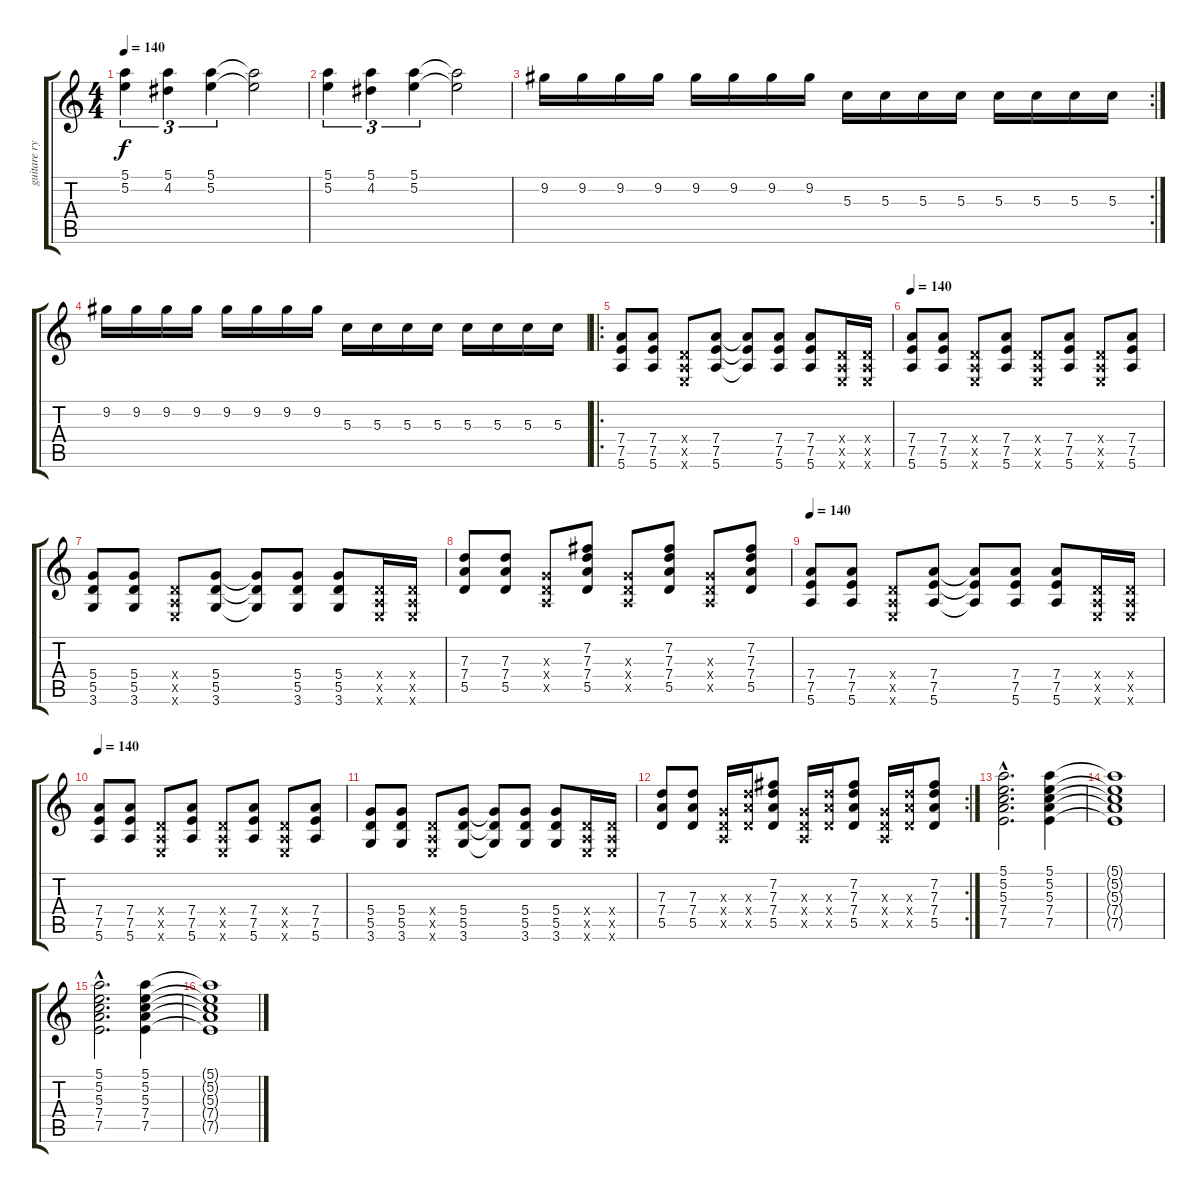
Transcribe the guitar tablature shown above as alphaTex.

\track ("guitare rythmique" "guitare ry") {instrument acousticguitarnylon}
\staff {score tabs}
\tuning (E4 B3 G3 D3 A2 E2) {hide}
\ts (4 4)
\tempo 140
\clef g2
\ks c
(5.1 5.2).4{tu (3 2) dy f} (5.1 4.2).4{tu (3 2)} (5.1 5.2).4{tu (3 2)} (5.1{t} 5.2{t}).2 |
(5.1 5.2).4{tu (3 2)} (5.1 4.2).4{tu (3 2)} (5.1 5.2).4{tu (3 2)} (5.1{t} 5.2{t}).2 |
\rc 2
9.2.16 9.2.16 9.2.16 9.2.16 9.2.16 9.2.16 9.2.16 9.2.16 5.3.16 5.3.16 5.3.16 5.3.16 5.3.16 5.3.16 5.3.16 5.3.16 |
9.2.16 9.2.16 9.2.16 9.2.16 9.2.16 9.2.16 9.2.16 9.2.16 5.3.16 5.3.16 5.3.16 5.3.16 5.3.16 5.3.16 5.3.16 5.3.16 |
\ro
(7.4 7.5 5.6).8{volume 16 balance 8 instrument distortionguitar} (7.4 7.5 5.6).8 (0.4{x} 0.5{x} 0.6{x}).8 (7.4 7.5 5.6).8 (7.4{t} 7.5{t} 5.6{t}).8 (7.4 7.5 5.6).8 (7.4 7.5 5.6).8 (0.4{x} 0.5{x} 0.6{x}).16 (0.4{x} 0.5{x} 0.6{x}).16 |
\tempo 140
(7.4 7.5 5.6).8 (7.4 7.5 5.6).8 (0.4{x} 0.5{x} 0.6{x}).8 (7.4 7.5 5.6).8 (0.4{x} 0.5{x} 0.6{x}).8 (7.4 7.5 5.6).8 (0.4{x} 0.5{x} 0.6{x}).8 (7.4 7.5 5.6).8 |
(5.4 5.5 3.6).8{instrument distortionguitar} (5.4 5.5 3.6).8 (0.4{x} 0.5{x} 0.6{x}).8 (5.4 5.5 3.6).8 (5.4{t} 5.5{t} 3.6{t}).8 (5.4 5.5 3.6).8 (5.4 5.5 3.6).8 (0.4{x} 0.5{x} 0.6{x}).16 (0.4{x} 0.5{x} 0.6{x}).16 |
(7.3 7.4 5.5).8 (7.3 7.4 5.5).8 (0.3{x} 0.4{x} 0.5{x}).8 (7.2 7.3 7.4 5.5).8 (0.3{x} 0.4{x} 0.5{x}).8 (7.2 7.3 7.4 5.5).8 (0.3{x} 0.4{x} 0.5{x}).8 (7.2 7.3 7.4 5.5).8 |
\tempo 140
(7.4 7.5 5.6).8{instrument distortionguitar} (7.4 7.5 5.6).8 (0.4{x} 0.5{x} 0.6{x}).8 (7.4 7.5 5.6).8 (7.4{t} 7.5{t} 5.6{t}).8 (7.4 7.5 5.6).8 (7.4 7.5 5.6).8 (0.4{x} 0.5{x} 0.6{x}).16 (0.4{x} 0.5{x} 0.6{x}).16 |
\tempo 140
(7.4 7.5 5.6).8 (7.4 7.5 5.6).8 (0.4{x} 0.5{x} 0.6{x}).8 (7.4 7.5 5.6).8 (0.4{x} 0.5{x} 0.6{x}).8 (7.4 7.5 5.6).8 (0.4{x} 0.5{x} 0.6{x}).8 (7.4 7.5 5.6).8 |
(5.4 5.5 3.6).8{instrument distortionguitar} (5.4 5.5 3.6).8 (0.4{x} 0.5{x} 0.6{x}).8 (5.4 5.5 3.6).8 (5.4{t} 5.5{t} 3.6{t}).8 (5.4 5.5 3.6).8 (5.4 5.5 3.6).8 (0.4{x} 0.5{x} 0.6{x}).16 (0.4{x} 0.5{x} 0.6{x}).16 |
\rc 2
(7.3 7.4 5.5).8 (7.3 7.4 5.5).8 (0.3{x} 0.4{x} 0.5{x}).16 (7.3{x} 7.4{x} 5.5{x}).16 (7.2 7.3 7.4 5.5).8 (0.3{x} 0.4{x} 0.5{x}).16 (7.3{x} 7.4{x} 5.5{x}).16 (7.2 7.3 7.4 5.5).8 (0.3{x} 0.4{x} 0.5{x}).16 (7.3{x} 7.4{x} 5.5{x}).16 (7.2 7.3 7.4 5.5).8 |
(5.1{hac} 5.2{hac} 5.3{hac} 7.4{hac} 7.5{hac}).2{d volume 11 instrument distortionguitar} (5.1 5.2 5.3 7.4 7.5).4 |
(5.1{t} 5.2{t} 5.3{t} 7.4{t} 7.5{t}).1 |
(5.1{hac} 5.2{hac} 5.3{hac} 7.4{hac} 7.5{hac}).2{d} (5.1 5.2 5.3 7.4 7.5).4 |
(5.1{t} 5.2{t} 5.3{t} 7.4{t} 7.5{t}).1
